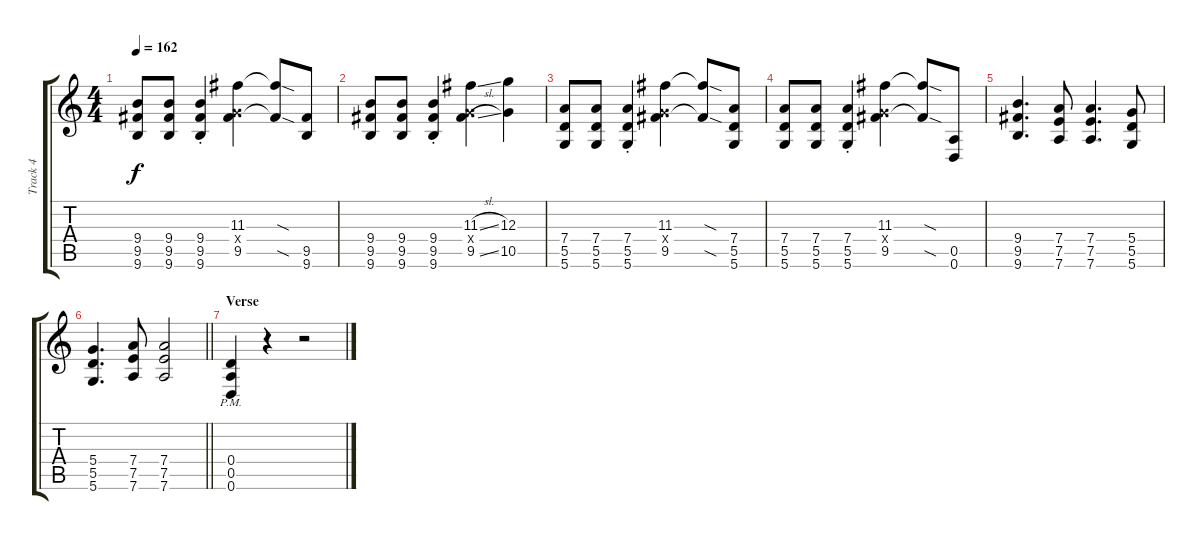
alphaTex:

\track ("Track 4" "Track 4") {instrument distortionguitar}
\staff {score tabs}
\tuning (E4 B3 G3 D3 A2 D2) {hide}
\ts (4 4)
\tempo 162
\clef g2
\ks c
(9.4 9.5 9.6).8{dy f} (9.4 9.5 9.6).8 (9.4{st} 9.5{st} 9.6{st}).4 (11.3 5.4{x} 9.5).4 (11.3{sod t} 9.5{sod t}).8 (9.5 9.6).8 |
(9.4 9.5 9.6).8 (9.4 9.5 9.6).8 (9.4{st} 9.5{st} 9.6{st}).4 (11.3{sl} 5.4{x} 9.5{sl}).4 (12.3 10.5).4 |
(7.4 5.5 5.6).8 (7.4 5.5 5.6).8 (7.4{st} 5.5{st} 5.6{st}).4 (11.3 5.4{x} 9.5).4 (11.3{sod t} 9.5{sod t}).8 (7.4 5.5 5.6).8 |
(7.4 5.5 5.6).8 (7.4 5.5 5.6).8 (7.4{st} 5.5{st} 5.6{st}).4 (11.3 5.4{x} 9.5).4 (11.3{sod t} 9.5{sod t}).8 (0.5 0.6).8 |
(9.4 9.5 9.6).4{d} (7.4 7.5 7.6).8 (7.4 7.5 7.6).4{d} (5.4 5.5 5.6).8 |
\barLineRight lightlight
(5.4 5.5 5.6).4{d} (7.4 7.5 7.6).8 (7.4 7.5 7.6).2 |
\section ("" "Verse")
(0.4{pm} 0.5{pm} 0.6{pm}).4 r.4 r.2
